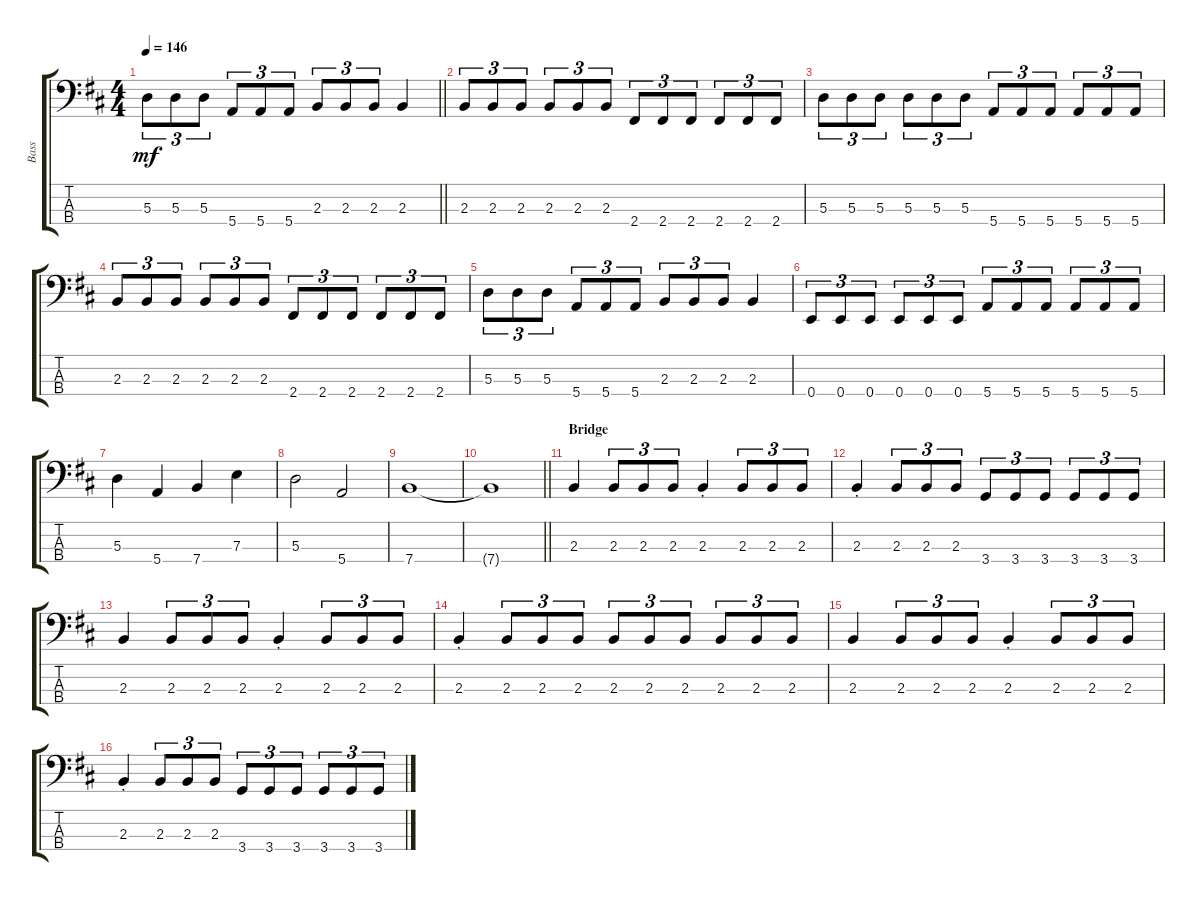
\track ("Bass" "Bass") {instrument electricbassfinger}
\staff {score tabs}
\tuning (G2 D2 A1 E1) {hide}
\ts (4 4)
\tempo 146
\clef f4
\barLineRight lightlight
\ks bminor
5.3.8{tu (3 2) dy mf} 5.3.8{tu (3 2)} 5.3.8{tu (3 2)} 5.4.8{tu (3 2)} 5.4.8{tu (3 2)} 5.4.8{tu (3 2)} 2.3.8{tu (3 2)} 2.3.8{tu (3 2)} 2.3.8{tu (3 2)} 2.3.4 |
\section ("" "")
2.3.8{tu (3 2)} 2.3.8{tu (3 2)} 2.3.8{tu (3 2)} 2.3.8{tu (3 2)} 2.3.8{tu (3 2)} 2.3.8{tu (3 2)} 2.4.8{tu (3 2)} 2.4.8{tu (3 2)} 2.4.8{tu (3 2)} 2.4.8{tu (3 2)} 2.4.8{tu (3 2)} 2.4.8{tu (3 2)} |
5.3.8{tu (3 2)} 5.3.8{tu (3 2)} 5.3.8{tu (3 2)} 5.3.8{tu (3 2)} 5.3.8{tu (3 2)} 5.3.8{tu (3 2)} 5.4.8{tu (3 2)} 5.4.8{tu (3 2)} 5.4.8{tu (3 2)} 5.4.8{tu (3 2)} 5.4.8{tu (3 2)} 5.4.8{tu (3 2)} |
2.3.8{tu (3 2)} 2.3.8{tu (3 2)} 2.3.8{tu (3 2)} 2.3.8{tu (3 2)} 2.3.8{tu (3 2)} 2.3.8{tu (3 2)} 2.4.8{tu (3 2)} 2.4.8{tu (3 2)} 2.4.8{tu (3 2)} 2.4.8{tu (3 2)} 2.4.8{tu (3 2)} 2.4.8{tu (3 2)} |
5.3.8{tu (3 2)} 5.3.8{tu (3 2)} 5.3.8{tu (3 2)} 5.4.8{tu (3 2)} 5.4.8{tu (3 2)} 5.4.8{tu (3 2)} 2.3.8{tu (3 2)} 2.3.8{tu (3 2)} 2.3.8{tu (3 2)} 2.3.4 |
0.4.8{tu (3 2)} 0.4.8{tu (3 2)} 0.4.8{tu (3 2)} 0.4.8{tu (3 2)} 0.4.8{tu (3 2)} 0.4.8{tu (3 2)} 5.4.8{tu (3 2)} 5.4.8{tu (3 2)} 5.4.8{tu (3 2)} 5.4.8{tu (3 2)} 5.4.8{tu (3 2)} 5.4.8{tu (3 2)} |
5.3.4 5.4.4 7.4.4 7.3.4 |
5.3.2 5.4.2 |
7.4.1 |
\barLineRight lightlight
7.4{t}.1 |
\section ("" "Bridge")
2.3.4{volume 10} 2.3.8{tu (3 2)} 2.3.8{tu (3 2)} 2.3.8{tu (3 2)} 2.3{st}.4 2.3.8{tu (3 2)} 2.3.8{tu (3 2)} 2.3.8{tu (3 2)} |
2.3{st}.4 2.3.8{tu (3 2)} 2.3.8{tu (3 2)} 2.3.8{tu (3 2)} 3.4.8{tu (3 2)} 3.4.8{tu (3 2)} 3.4.8{tu (3 2)} 3.4.8{tu (3 2)} 3.4.8{tu (3 2)} 3.4.8{tu (3 2)} |
2.3.4 2.3.8{tu (3 2)} 2.3.8{tu (3 2)} 2.3.8{tu (3 2)} 2.3{st}.4 2.3.8{tu (3 2)} 2.3.8{tu (3 2)} 2.3.8{tu (3 2)} |
2.3{st}.4 2.3.8{tu (3 2)} 2.3.8{tu (3 2)} 2.3.8{tu (3 2)} 2.3.8{tu (3 2)} 2.3.8{tu (3 2)} 2.3.8{tu (3 2)} 2.3.8{tu (3 2)} 2.3.8{tu (3 2)} 2.3.8{tu (3 2)} |
2.3.4 2.3.8{tu (3 2)} 2.3.8{tu (3 2)} 2.3.8{tu (3 2)} 2.3{st}.4 2.3.8{tu (3 2)} 2.3.8{tu (3 2)} 2.3.8{tu (3 2)} |
2.3{st}.4 2.3.8{tu (3 2)} 2.3.8{tu (3 2)} 2.3.8{tu (3 2)} 3.4.8{tu (3 2)} 3.4.8{tu (3 2)} 3.4.8{tu (3 2)} 3.4.8{tu (3 2)} 3.4.8{tu (3 2)} 3.4.8{tu (3 2)}
